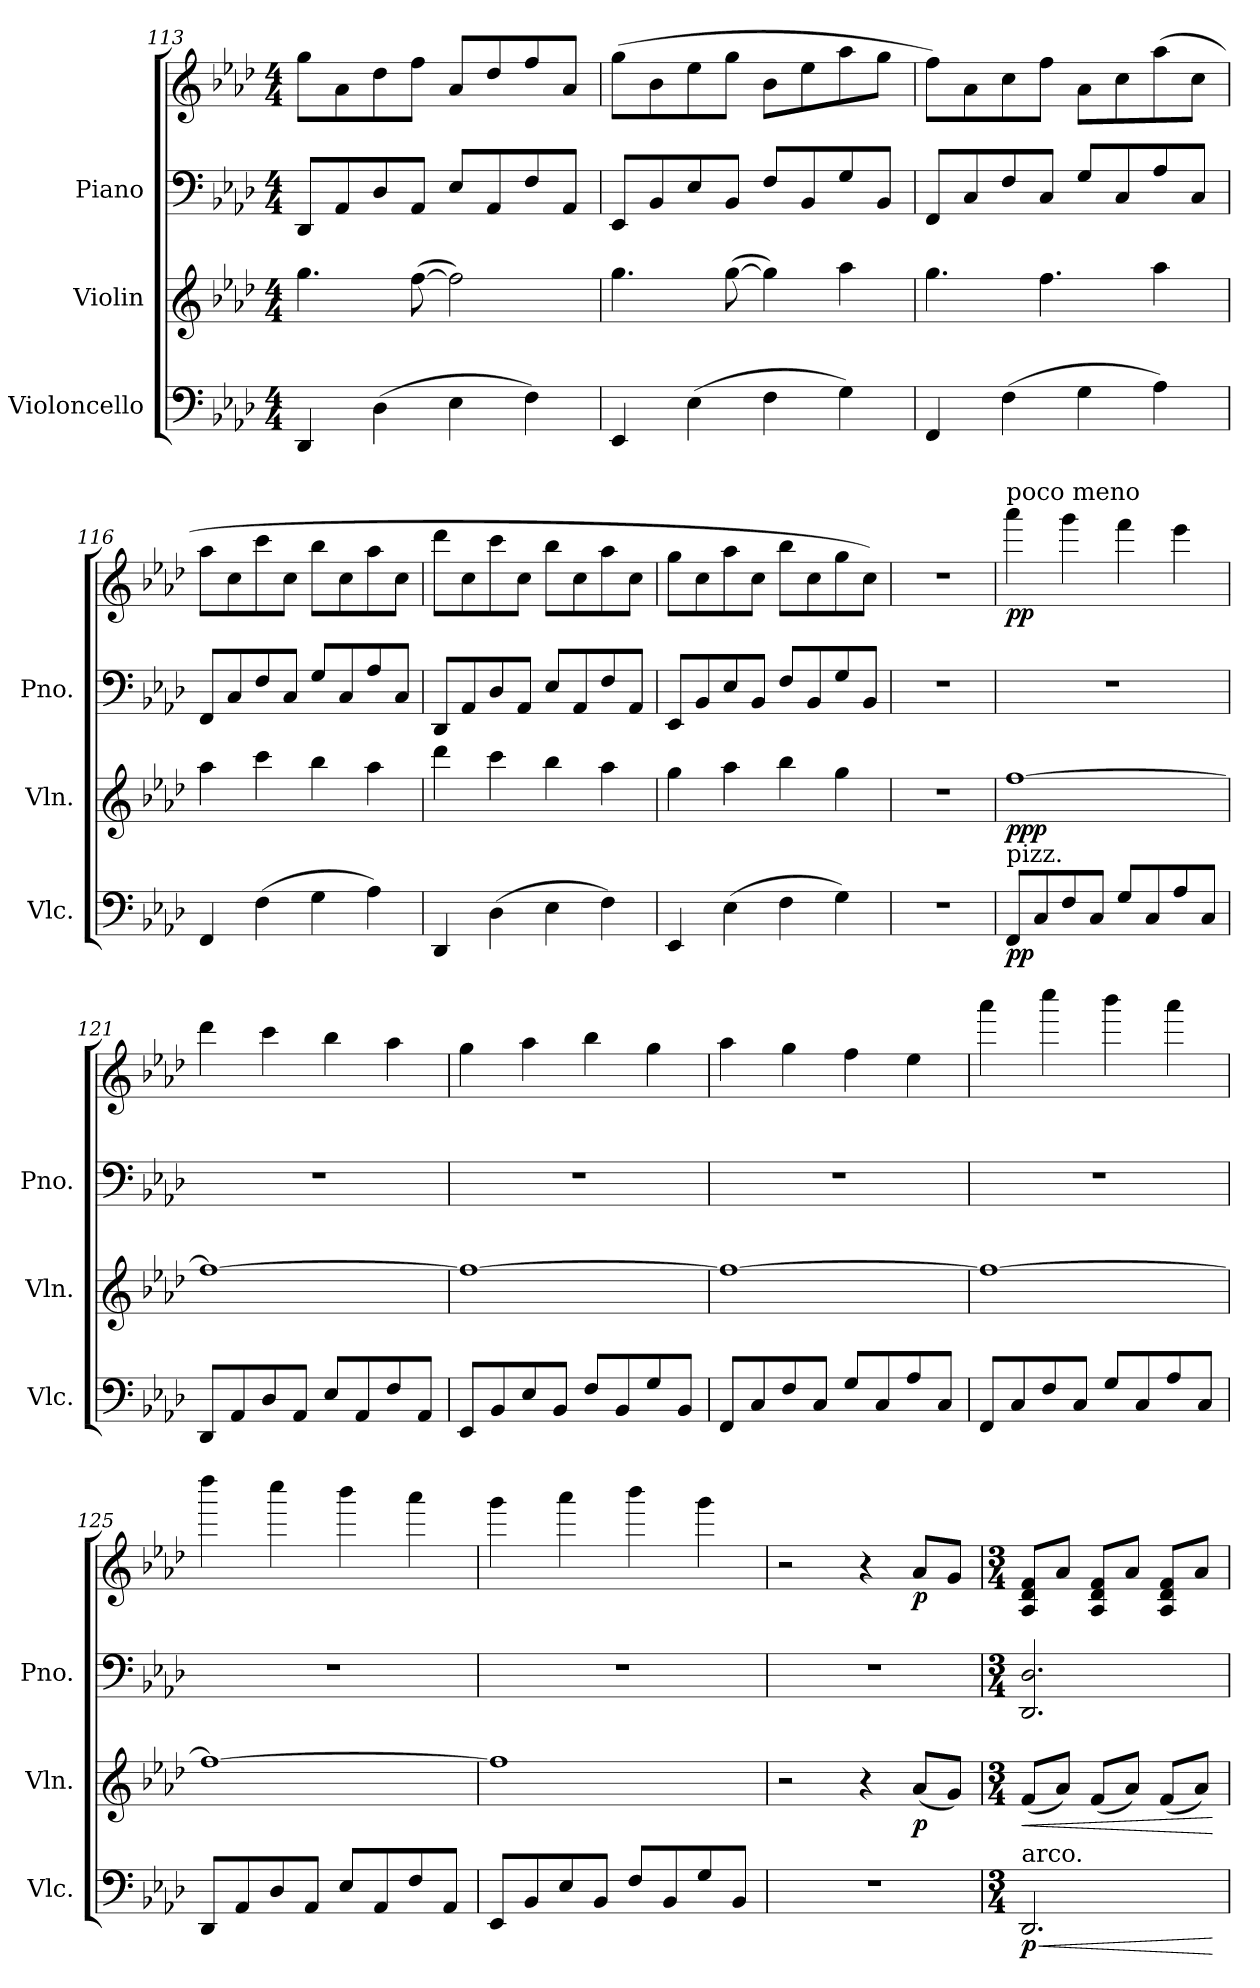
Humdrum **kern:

**kern	**dynam	**kern	**dynam	**kern	**kern	**dynam
*part3	*part3	*part2	*part2	*part1	*part1	*part1
*staff4	*staff4	*staff3	*staff3	*staff2	*staff1	*staff1/2
*I"Violoncello	*	*I"Violin	*	*I"Piano	*	*
*I'Vlc.	*	*I'Vln.	*	*I'Pno.	*	*
*clefF4	*	*clefG2	*	*clefF4	*clefG2	*
*k[b-e-a-d-]	*	*k[b-e-a-d-]	*	*k[b-e-a-d-]	*k[b-e-a-d-]	*
*A-:	*	*A-:	*	*A-:	*A-:	*
*M4/4	*	*M4/4	*	*M4/4	*M4/4	*
=113	=113	=113	=113	=113	=113	=113
4DD-/	.	4.gg\	.	8DD-/L	8gg\L	.
.	.	.	.	8AA-/	8a-\	.
(4D-\	.	.	.	8D-/	8dd-\	.
.	.	([8ff\	.	8AA-/J	8ff\J	.
4E-\	.	2ff\])	.	8E-/L	8a-/L	.
.	.	.	.	8AA-/	8dd-/	.
4F\)	.	.	.	8F/	8ff/	.
.	.	.	.	8AA-/J	8a-/J	.
!!LO:LB:g=z
=114	=114	=114	=114	=114	=114	=114
4EE-/	.	4.gg\	.	8EE-/L	(8gg\L	.
.	.	.	.	8BB-/	8b-\	.
(4E-\	.	.	.	8E-/	8ee-\	.
.	.	([8gg\	.	8BB-/J	8gg\J	.
4F\	.	4gg\])	.	8F/L	8b-\L	.
.	.	.	.	8BB-/	8ee-\	.
4G\)	.	4aa-\	.	8G/	8aa-\	.
.	.	.	.	8BB-/J	8gg\J	.
=115	=115	=115	=115	=115	=115	=115
4FF/	.	4.gg\	.	8FF/L	8ff\L)	.
.	.	.	.	8C/	8a-\	.
(4F\	.	.	.	8F/	8cc\	.
.	.	4.ff\	.	8C/J	8ff\J	.
4G\	.	.	.	8G/L	8a-\L	.
.	.	.	.	8C/	8cc\	.
4A-\)	.	4aa-\	.	8A-/	(8aa-\	.
.	.	.	.	8C/J	8cc\J	.
=116	=116	=116	=116	=116	=116	=116
4FF/	.	4aa-\	.	8FF/L	8aa-\L	.
.	.	.	.	8C/	8cc\	.
(4F\	.	4ccc\	.	8F/	8ccc\	.
.	.	.	.	8C/J	8cc\J	.
4G\	.	4bb-\	.	8G/L	8bb-\L	.
.	.	.	.	8C/	8cc\	.
4A-\)	.	4aa-\	.	8A-/	8aa-\	.
.	.	.	.	8C/J	8cc\J	.
=117	=117	=117	=117	=117	=117	=117
4DD-/	.	4ddd-\	.	8DD-/L	8ddd-\L	.
.	.	.	.	8AA-/	8cc\	.
(4D-\	.	4ccc\	.	8D-/	8ccc\	.
.	.	.	.	8AA-/J	8cc\J	.
4E-\	.	4bb-\	.	8E-/L	8bb-\L	.
.	.	.	.	8AA-/	8cc\	.
4F\)	.	4aa-\	.	8F/	8aa-\	.
.	.	.	.	8AA-/J	8cc\J	.
!!LO:PB:g=z
=118	=118	=118	=118	=118	=118	=118
4EE-/	.	4gg\	.	8EE-/L	8gg\L	.
.	.	.	.	8BB-/	8cc\	.
(4E-\	.	4aa-\	.	8E-/	8aa-\	.
.	.	.	.	8BB-/J	8cc\J	.
4F\	.	4bb-\	.	8F/L	8bb-\L	.
.	.	.	.	8BB-/	8cc\	.
4G\)	.	4gg\	.	8G/	8gg\	.
.	.	.	.	8BB-/J	8cc\J)	.
=119	=119	=119	=119	=119	=119	=119
1r	.	1r	.	1r	1r	.
=120	=120	=120	=120	=120	=120	=120
!	!	!	!	!	!LO:TX:a:t=poco meno	!
!LO:TX:a:t=pizz.	!	!	!	!	!	!
!	!LO:DY:b	!	!LO:DY:b	!	!	!LO:DY:b
8FF/L	pp	[1ff	ppp	1r	4aaa-\	pp
8C/	.	.	.	.	.	.
8F/	.	.	.	.	4ggg\	.
8C/J	.	.	.	.	.	.
8G/L	.	.	.	.	4fff\	.
8C/	.	.	.	.	.	.
8A-/	.	.	.	.	4eee-\	.
8C/J	.	.	.	.	.	.
=121	=121	=121	=121	=121	=121	=121
8DD-/L	.	1ff_	.	1r	4ddd-\	.
8AA-/	.	.	.	.	.	.
8D-/	.	.	.	.	4ccc\	.
8AA-/J	.	.	.	.	.	.
8E-/L	.	.	.	.	4bb-\	.
8AA-/	.	.	.	.	.	.
8F/	.	.	.	.	4aa-\	.
8AA-/J	.	.	.	.	.	.
!!LO:PB:g=z
=122	=122	=122	=122	=122	=122	=122
8EE-/L	.	1ff_	.	1r	4gg\	.
8BB-/	.	.	.	.	.	.
8E-/	.	.	.	.	4aa-\	.
8BB-/J	.	.	.	.	.	.
8F/L	.	.	.	.	4bb-\	.
8BB-/	.	.	.	.	.	.
8G/	.	.	.	.	4gg\	.
8BB-/J	.	.	.	.	.	.
!!LO:PB:g=z
=123	=123	=123	=123	=123	=123	=123
8FF/L	.	1ff_	.	1r	4aa-\	.
8C/	.	.	.	.	.	.
8F/	.	.	.	.	4gg\	.
8C/J	.	.	.	.	.	.
8G/L	.	.	.	.	4ff\	.
8C/	.	.	.	.	.	.
8A-/	.	.	.	.	4ee-\	.
8C/J	.	.	.	.	.	.
=124	=124	=124	=124	=124	=124	=124
8FF/L	.	1ff_	.	1r	4aaa-\	.
8C/	.	.	.	.	.	.
8F/	.	.	.	.	4cccc\	.
8C/J	.	.	.	.	.	.
8G/L	.	.	.	.	4bbb-\	.
8C/	.	.	.	.	.	.
8A-/	.	.	.	.	4aaa-\	.
8C/J	.	.	.	.	.	.
=125	=125	=125	=125	=125	=125	=125
8DD-/L	.	1ff_	.	1r	4dddd-\	.
8AA-/	.	.	.	.	.	.
8D-/	.	.	.	.	4cccc\	.
8AA-/J	.	.	.	.	.	.
8E-/L	.	.	.	.	4bbb-\	.
8AA-/	.	.	.	.	.	.
8F/	.	.	.	.	4aaa-\	.
8AA-/J	.	.	.	.	.	.
=126	=126	=126	=126	=126	=126	=126
8EE-/L	.	1ff]	.	1r	4ggg\	.
8BB-/	.	.	.	.	.	.
8E-/	.	.	.	.	4aaa-\	.
8BB-/J	.	.	.	.	.	.
8F/L	.	.	.	.	4bbb-\	.
8BB-/	.	.	.	.	.	.
8G/	.	.	.	.	4ggg\	.
8BB-/J	.	.	.	.	.	.
!!LO:PB:g=z
=127	=127	=127	=127	=127	=127	=127
1r	.	2r	.	1r	2r	.
.	.	4r	.	.	4r	.
!	!	!	!LO:DY:b	!	!	!LO:DY:b
.	.	(8a-/L	p	.	8a-/L	p
.	.	8g/J)	.	.	8g/J	.
!!LO:PB:g=z
=128	=128	=128	=128	=128	=128	=128
*M3/4	*	*M3/4	*	*M3/4	*M3/4	*
!LO:TX:a:t=arco.	!	!	!	!	!	!
!	!LO:HP:b	!	!LO:HP:b	!	!	!
!	!LO:DY:n=1:b	!	!	!	!	!
2.DD-/	< p	(8f/L	<	2.DD-/ 2.D-/	8A-/ 8d-/ 8f/L	.
.	.	8a-/J)	.	.	8a-/J	.
.	.	(8f/L	.	.	8A-/ 8d-/ 8f/L	.
.	.	8a-/J)	.	.	8a-/J	.
.	.	(8f/L	.	.	8A-/ 8d-/ 8f/L	.
.	.	8a-/J)	.	.	8a-/J	.
.	[	.	[	.	.	.
=	=	=	=	=	=	=
*-	*-	*-	*-	*-	*-	*-
